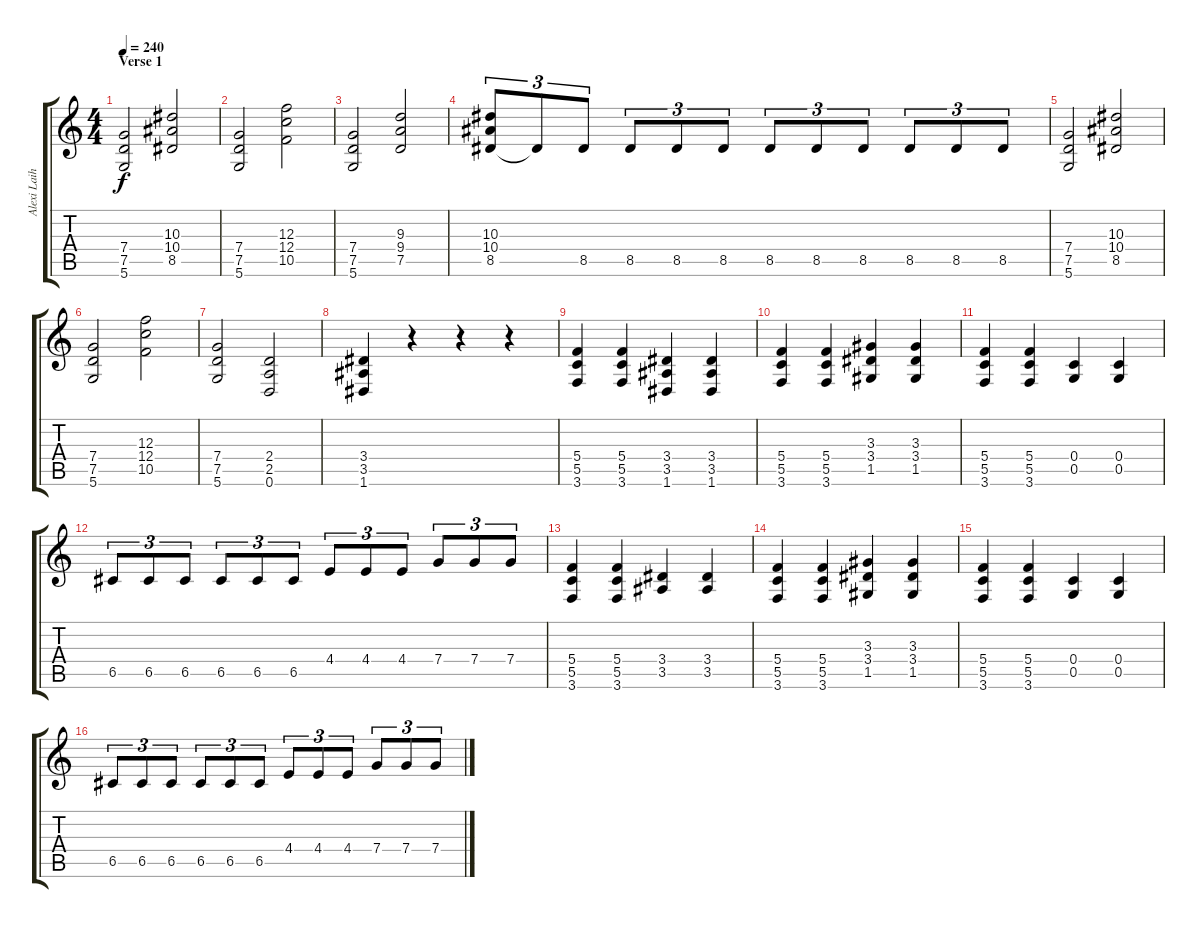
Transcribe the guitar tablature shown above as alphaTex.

\track ("Alexi Laiho" "Alexi Laih") {instrument overdrivenguitar}
\staff {score tabs}
\tuning (D4 A3 F3 C3 G2 D2) {hide}
\ts (4 4)
\section ("" "Verse 1")
\tempo 240
\clef g2
\ks c
(7.4 7.5 5.6).2{dy f} (10.3 10.4 8.5).2 |
(7.4 7.5 5.6).2 (12.3 12.4 10.5).2 |
(7.4 7.5 5.6).2 (9.3 9.4 7.5).2 |
(10.3 10.4 8.5).8{tu (3 2)} 8.5{t}.8{tu (3 2)} 8.5.8{tu (3 2)} 8.5.8{tu (3 2)} 8.5.8{tu (3 2)} 8.5.8{tu (3 2)} 8.5.8{tu (3 2)} 8.5.8{tu (3 2)} 8.5.8{tu (3 2)} 8.5.8{tu (3 2)} 8.5.8{tu (3 2)} 8.5.8{tu (3 2)} |
(7.4 7.5 5.6).2 (10.3 10.4 8.5).2 |
(7.4 7.5 5.6).2 (12.3 12.4 10.5).2 |
(7.4 7.5 5.6).2 (2.4 2.5 0.6).2 |
(3.4 3.5 1.6).4 r.4 r.4 r.4 |
(5.4 5.5 3.6).4 (5.4 5.5 3.6).4 (3.4 3.5 1.6).4 (3.4 3.5 1.6).4 |
(5.4 5.5 3.6).4 (5.4 5.5 3.6).4 (3.3 3.4 1.5).4 (3.3 3.4 1.5).4 |
(5.4 5.5 3.6).4 (5.4 5.5 3.6).4 (0.4 0.5).4 (0.4 0.5).4 |
6.5.8{tu (3 2)} 6.5.8{tu (3 2)} 6.5.8{tu (3 2)} 6.5.8{tu (3 2)} 6.5.8{tu (3 2)} 6.5.8{tu (3 2)} 4.4.8{tu (3 2)} 4.4.8{tu (3 2)} 4.4.8{tu (3 2)} 7.4.8{tu (3 2)} 7.4.8{tu (3 2)} 7.4.8{tu (3 2)} |
(5.4 5.5 3.6).4 (5.4 5.5 3.6).4 (3.4 3.5).4 (3.4 3.5).4 |
(5.4 5.5 3.6).4 (5.4 5.5 3.6).4 (3.3 3.4 1.5).4 (3.3 3.4 1.5).4 |
(5.4 5.5 3.6).4 (5.4 5.5 3.6).4 (0.4 0.5).4 (0.4 0.5).4 |
6.5.8{tu (3 2)} 6.5.8{tu (3 2)} 6.5.8{tu (3 2)} 6.5.8{tu (3 2)} 6.5.8{tu (3 2)} 6.5.8{tu (3 2)} 4.4.8{tu (3 2)} 4.4.8{tu (3 2)} 4.4.8{tu (3 2)} 7.4.8{tu (3 2)} 7.4.8{tu (3 2)} 7.4.8{tu (3 2)}
